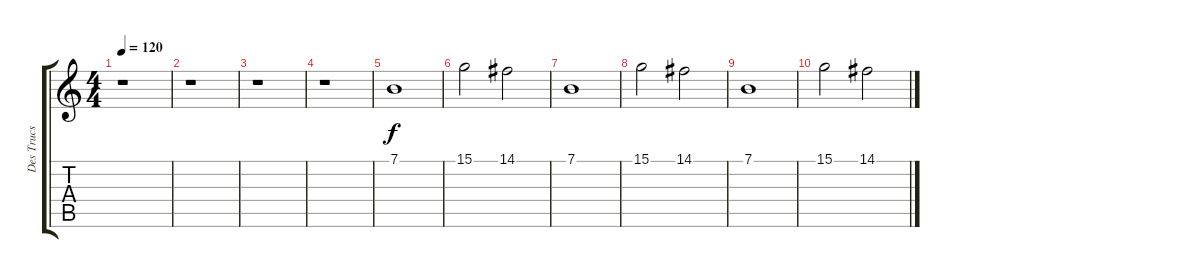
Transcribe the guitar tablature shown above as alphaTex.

\track ("Des Trucs Chelou" "Des Trucs ") {instrument synthstrings2}
\staff {score tabs}
\tuning (E4 B3 G3 D3 A2 E2) {hide}
\ts (4 4)
\tempo 120
\clef g2
\ks c
r.1{dy f instrument synthstrings2} |
r.1 |
r.1 |
r.1 |
7.1.1 |
15.1.2 14.1.2 |
7.1.1 |
15.1.2 14.1.2 |
7.1.1 |
15.1.2 14.1.2
